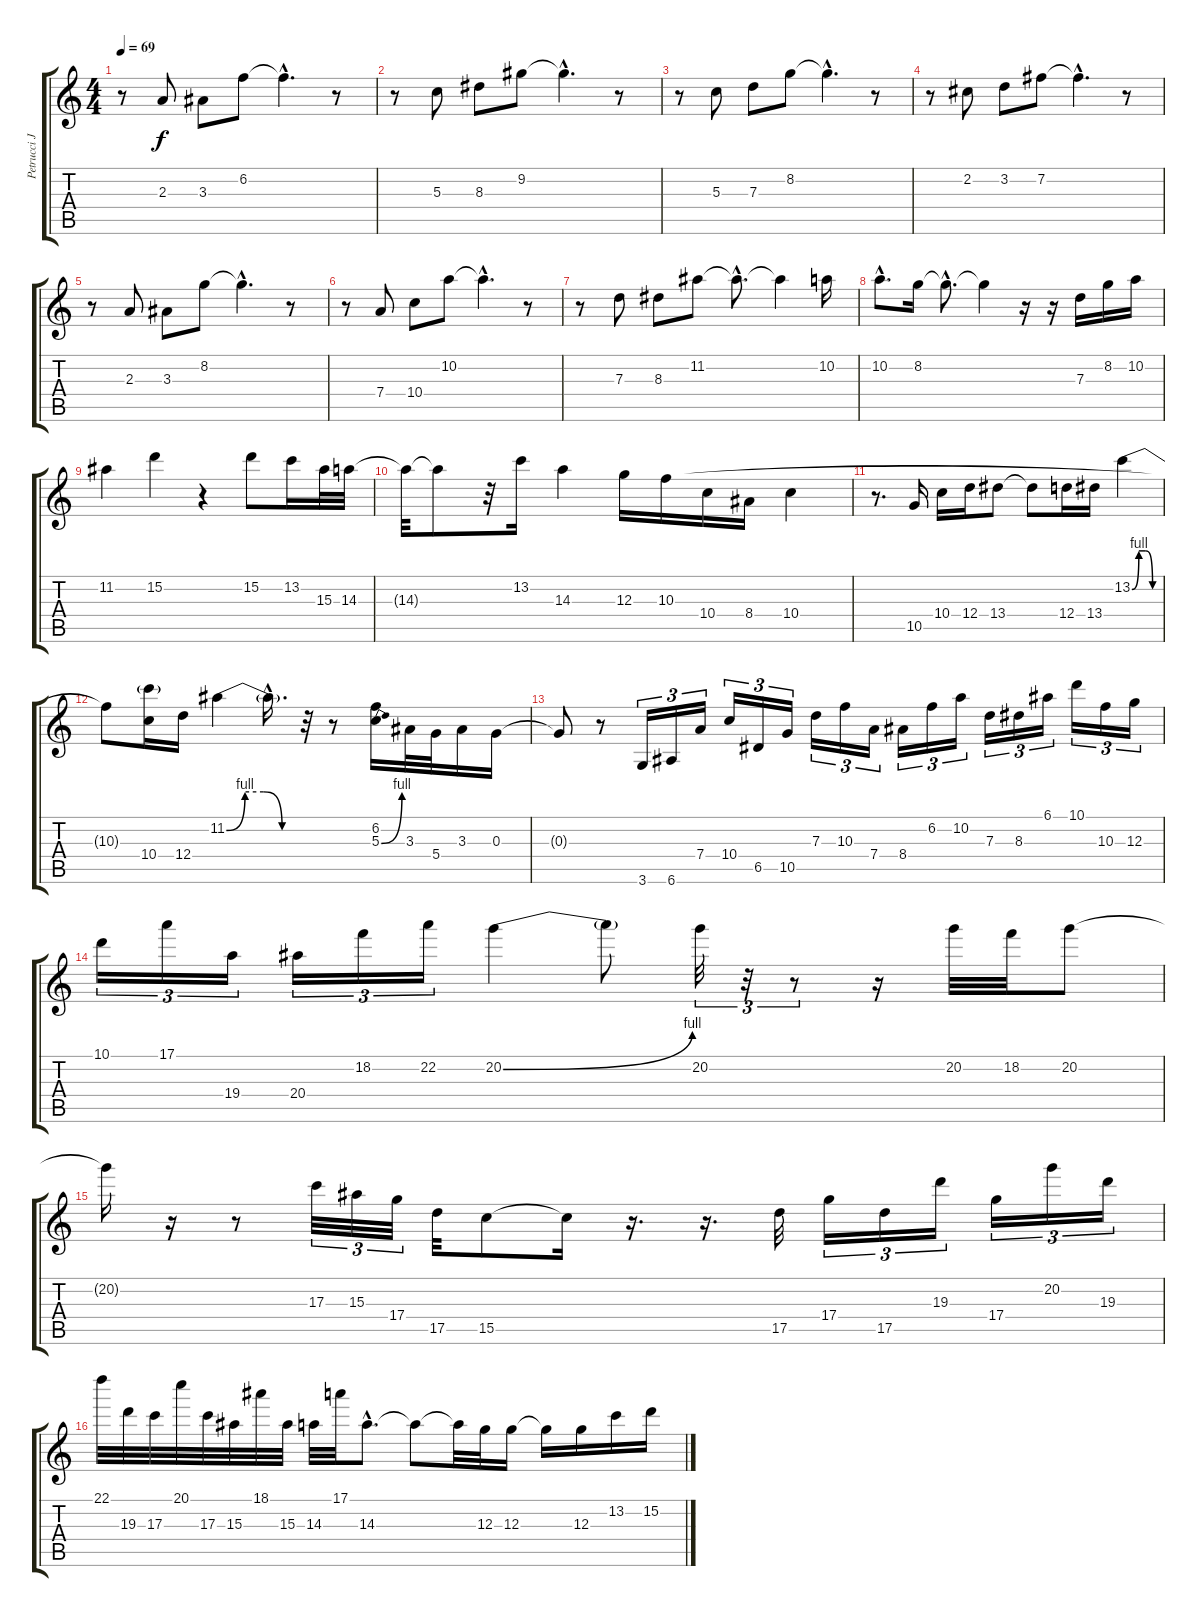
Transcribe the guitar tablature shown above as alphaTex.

\track ("Petrucci John" "Petrucci J") {instrument distortionguitar}
\staff {score tabs}
\tuning (E4 B3 G3 D3 A2 E2) {hide}
\ts (4 4)
\tempo 69
\clef g2
\ks c
r.8{dy f} 2.3.8 3.3.8 6.2.8 6.2{hac t}.4{d} r.8 |
r.8 5.3.8 8.3.8 9.2.8 9.2{hac t}.4{d} r.8 |
r.8 5.3.8 7.3.8 8.2.8 8.2{hac t}.4{d} r.8 |
r.8 2.2.8 3.2.8 7.2.8 7.2{hac t}.4{d} r.8 |
r.8 2.3.8 3.3.8 8.2.8 8.2{hac t}.4{d} r.8 |
r.8 7.4.8 10.4.8 10.2.8 10.2{hac t}.4{d} r.8 |
r.8 7.3.8 8.3.8 11.2.8 11.2{hac t}.8{d} 11.2{t}.4 10.2.16 |
10.2{hac}.8{d} 8.2.16 8.2{hac t}.8{d} 8.2{t}.4 r.16 r.16 7.3.16 8.2.16 10.2.16 |
11.2.4 15.2.4 r.4 15.2.8 13.2.16 15.3.32 14.3.32 |
14.3{t}.32 14.3{t}.8 r.32 13.2.16 14.3.4 12.3.16 10.3.16 10.4.16 8.4.16 10.4.4 |
r.8{d} 10.5.16 10.4.16 12.4.16 13.4.8 13.4{t}.8 12.4.16 13.4.16 13.2{be (custom 0 0 15 4 30 4 45 0 60 0)}.4 |
10.3{t}.8 (13.2{t} 10.4).16 12.4.16 11.2{be (custom 0 0 15 4 30 4 45 0 60 0)}.4 11.2{hac t}.16{d} r.32 r.8 (6.2 5.3{be (bend 0 0 60 4)}).16 3.3.32 5.4.32 3.3.16 0.3.16 |
0.3{t}.8 r.8 3.6.16{tu (3 2)} 6.6.16{tu (3 2)} 7.4.16{tu (3 2)} 10.4.16{tu (3 2)} 6.5.16{tu (3 2)} 10.5.16{tu (3 2)} 7.3.16{tu (3 2)} 10.3.16{tu (3 2)} 7.4.16{tu (3 2)} 8.4.16{tu (3 2)} 6.2.16{tu (3 2)} 10.2.16{tu (3 2)} 7.3.16{tu (3 2)} 8.3.16{tu (3 2)} 6.1.16{tu (3 2)} 10.1.16{tu (3 2)} 10.3.16{tu (3 2)} 12.3.16{tu (3 2)} |
10.1.16{tu (3 2)} 17.1.16{tu (3 2)} 19.4.16{tu (3 2)} 20.4.16{tu (3 2)} 18.2.16{tu (3 2)} 22.2.16{tu (3 2)} 20.2{be (bend 0 0 60 4)}.4 20.2{t}.8 20.2.32{tu (3 2)} r.32{tu (3 2)} r.8{tu (3 2)} r.16 20.2.32 18.2.32 20.2.8 |
20.2{t}.16 r.16 r.8 17.3.32{tu (3 2)} 15.3.32{tu (3 2)} 17.4.32{tu (3 2)} 17.5.32 15.5.8 15.5{t}.16 r.16{d} r.16{d} 17.5.32 17.4.16{tu (3 2)} 17.5.16{tu (3 2)} 19.3.16{tu (3 2)} 17.4.16{tu (3 2)} 20.2.16{tu (3 2)} 19.3.16{tu (3 2)} |
22.1.32 19.3.32 17.3.32 20.1.32 17.3.32 15.3.32 18.1.32 15.3.32 14.3.32 17.1.32 14.3{hac}.8{d} 14.3{t}.8 14.3{t}.32 12.3.32 12.3.16 12.3{t}.16 12.3.16 13.2.16 15.2.16
